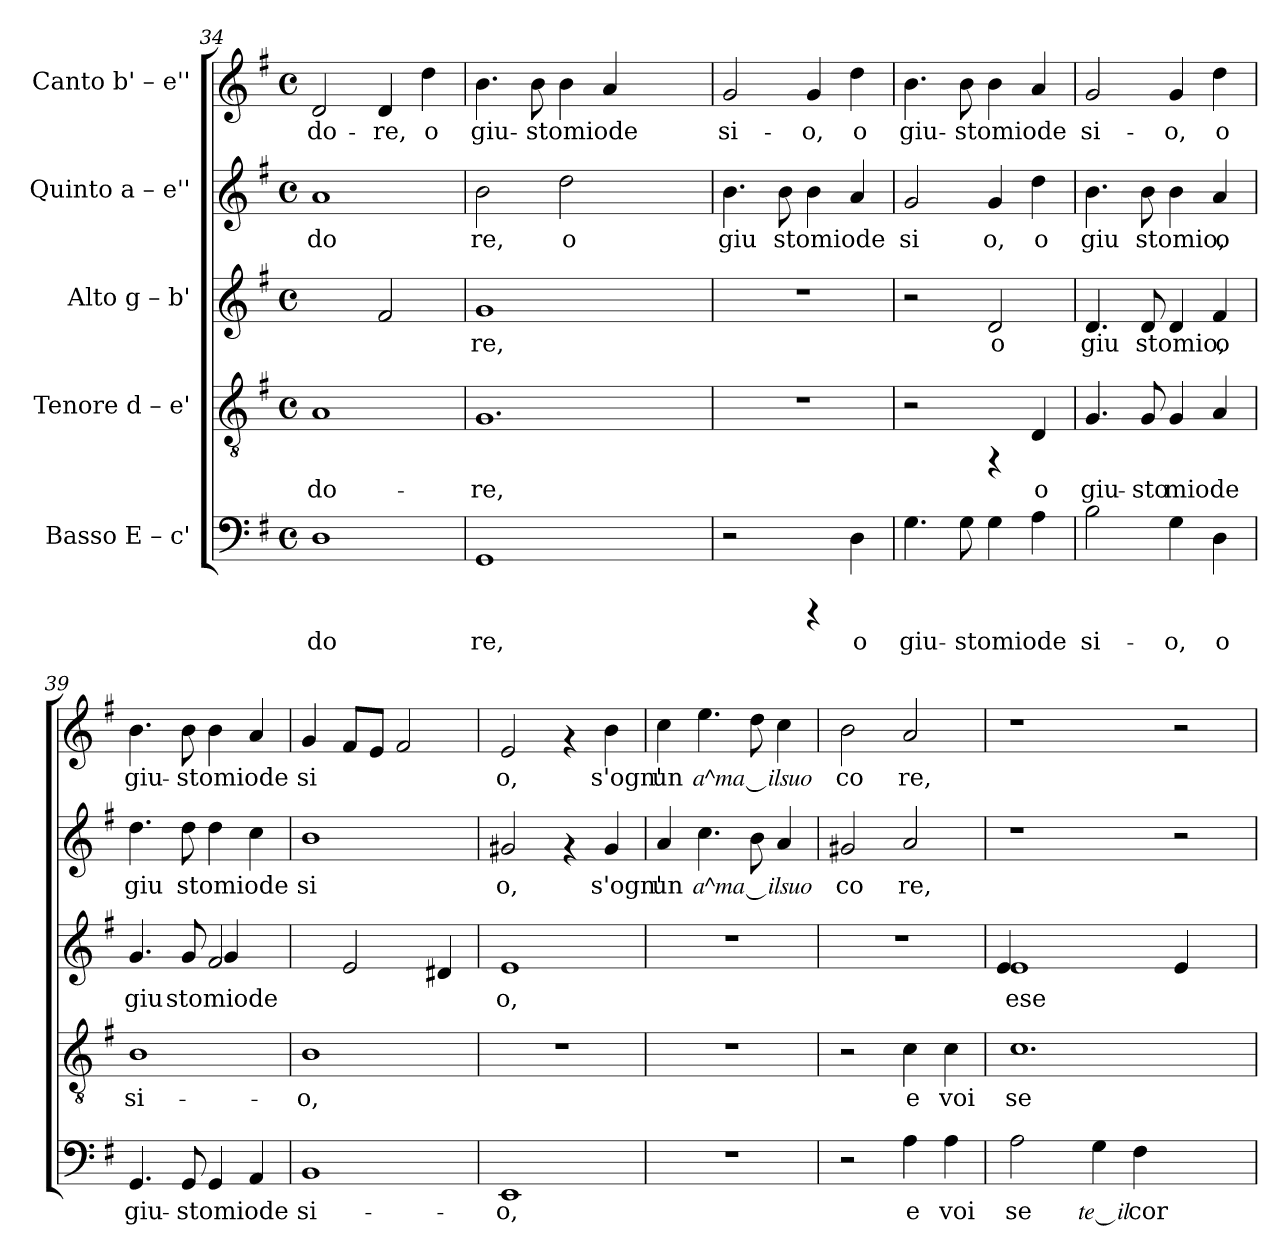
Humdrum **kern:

**kern	**text	**kern	**text	**kern	**text	**kern	**text	**kern	**text
*part5	*part5	*part4	*part4	*part3	*part3	*part2	*part2	*part1	*part1
*staff5	*staff5	*staff4	*staff4	*staff3	*staff3	*staff2	*staff2	*staff1	*staff1
*I"Basso  E – c'	*	*I"Tenore  d – e'	*	*I"Alto  g – b'	*	*I"Quinto  a – e''	*	*I"Canto  b' – e''	*
*clefF4	*	*clefGv2	*	*clefG2	*	*clefG2	*	*clefG2	*
*k[f#]	*	*k[f#]	*	*k[f#]	*	*k[f#]	*	*k[f#]	*
*G:	*	*G:	*	*G:	*	*G:	*	*G:	*
*M4/4	*	*M4/4	*	*M4/4	*	*M4/4	*	*M4/4	*
*met(c)	*	*met(c)	*	*met(c)	*	*met(c)	*	*met(c)	*
=34	=34	=34	=34	=34	=34	=34	=34	=34	=34
!	!LO:LY:b:cj	!	!LO:LY:b:cj	!	!	!	!LO:LY:b:rj	!	!LO:LY:b:rj
1D	do	1A	-do-	2ryy	.	1a	do	2d/	-do-
!	!	!	!	!	!LO:LY:b:rj	!	!	!	!LO:LY:b:rj
.	.	.	.	2f#/	.	.	.	4d/	-re,
!	!	!	!	!	!	!	!	!	!LO:LY:b:rj
.	.	.	.	.	.	.	.	4dd\	o
=35	=35	=35	=35	=35	=35	=35	=35	=35	=35
!	!LO:LY:b:cj	!	!LO:LY:b:cj	!	!LO:LY:b:rj	!	!LO:LY:b:rj	!	!LO:LY:b:rj
1GG	re,	1.G	-re,	1g	re,	2b\	re,	4.b\	giu-
!	!	!	!	!	!	!	!	!	!LO:LY:b:rj
.	.	.	.	.	.	.	.	8b\	-stomiode-
!	!	!	!	!	!	!	!LO:LY:b:rj	!	!LO:LY:b:rj
.	.	.	.	.	.	2dd\	o	4b\	--
!	!	!	!	!	!	!	!	!	!LO:LY:b:rj
.	.	.	.	.	.	.	.	4a/	--
2ryy	.	.	.	2ryy	.	2ryy	.	2ryy	.
!!LO:PB:g=z
=36	=36	=36	=36	=36	=36	=36	=36	=36	=36
!	!	!	!	!	!	!	!LO:LY:b:rj	!	!LO:LY:b:rj
2r	.	1r	.	1r	.	4.b\	giu	2g/	-si-
!	!	!	!	!	!	!	!LO:LY:b:rj	!	!
.	.	.	.	.	.	8b\	stomiode	.	.
!	!	!	!	!	!	!	!LO:LY:b:rj	!	!LO:LY:b:rj
4rCCC	.	.	.	.	.	4b\	.	4g/	-o,
!	!LO:LY:b:cj	!	!	!	!	!	!LO:LY:b:rj	!	!LO:LY:b:rj
4D\	o	.	.	.	.	4a/	.	4dd\	o
=37	=37	=37	=37	=37	=37	=37	=37	=37	=37
!	!LO:LY:b:cj	!	!	!	!	!	!LO:LY:b:rj	!	!LO:LY:b:rj
4.G\	giu-	2r	.	2r	.	2g/	si	4.b\	giu-
!	!LO:LY:b:cj	!	!	!	!	!	!	!	!LO:LY:b:rj
8G\	-stomiode-	.	.	.	.	.	.	8b\	-stomiode-
!	!LO:LY:b:cj	!	!	!	!LO:LY:b:rj	!	!LO:LY:b:rj	!	!LO:LY:b:rj
4G\	--	4rFF	.	2d/	o	4g/	o,	4b\	--
!	!LO:LY:b:cj	!	!LO:LY:b:cj	!	!	!	!LO:LY:b:rj	!	!LO:LY:b:rj
4A\	--	4D/	o	.	.	4dd\	o	4a/	--
=38	=38	=38	=38	=38	=38	=38	=38	=38	=38
!	!LO:LY:b:cj	!	!LO:LY:b:cj	!	!LO:LY:b:rj	!	!LO:LY:b:rj	!	!LO:LY:b:rj
2B\	-si-	4.G/	giu-	4.d/	giu	4.b\	giu	2g/	-si-
!	!	!	!LO:LY:b:cj	!	!LO:LY:b:rj	!	!LO:LY:b:rj	!	!
.	.	8G/	-sto	8d/	stomio,	8b\	stomio,	.	.
!	!LO:LY:b:cj	!	!LO:LY:b:cj	!	!LO:LY:b:rj	!	!LO:LY:b:rj	!	!LO:LY:b:rj
4G\	-o,	4G/	miode-	4d/	.	4b\	.	4g/	-o,
!	!LO:LY:b:cj	!	!LO:LY:b:cj	!	!LO:LY:b:rj	!	!LO:LY:b:rj	!	!LO:LY:b:rj
4D\	o	4A/	--	4f#/	o	4a/	o	4dd\	o
=39	=39	=39	=39	=39	=39	=39	=39	=39	=39
!	!LO:LY:b:cj	!	!LO:LY:b:cj	!	!LO:LY:b:rj	!	!LO:LY:b:rj	!	!LO:LY:b:rj
*	*	*	*	*^	*	*	*	*	*
4.GG/	giu-	1B	-si-	4.g/	2ryy	giu	4.dd\	giu	4.b\	giu-
!	!LO:LY:b:cj	!	!	!	!	!LO:LY:b:rj	!	!LO:LY:b:rj	!	!LO:LY:b:rj
8GG/	-stomiode-	.	.	8g/	.	stomiode	8dd\	stomiode	8b\	-stomiode-
!	!LO:LY:b:cj	!	!	!	!	!LO:LY:b:rj	!	!LO:LY:b:rj	!	!LO:LY:b:rj
4GG/	--	.	.	2f#/	4g/	.	4dd\	.	4b\	--
!	!LO:LY:b:cj	!	!	!	!	!	!	!LO:LY:b:rj	!	!LO:LY:b:rj
4AA/	--	.	.	.	4ryy	.	4cc\	.	4a/	--
=40	=40	=40	=40	=40	=40	=40	=40	=40	=40	=40
!	!LO:LY:b:cj	!	!LO:LY:b:cj	!	!	!	!	!LO:LY:b:rj	!	!LO:LY:b:rj
*	*	*	*	*v	*v	*	*	*	*	*
1BB	-si-	1B	-o,	4ryy	.	1b	si	4g/	-si-
!	!	!	!	!	!	!	!	!	!LO:LY:b:rj
.	.	.	.	2e/	.	.	.	8f#/L	--
!	!	!	!	!	!	!	!	!	!LO:LY:b:rj
.	.	.	.	.	.	.	.	8e/J	--
!	!	!	!	!	!	!	!	!	!LO:LY:b:rj
.	.	.	.	.	.	.	.	2f#/	--
!	!	!	!	!	!LO:LY:b:rj	!	!	!	!
.	.	.	.	4d#X/	.	.	.	.	.
=41	=41	=41	=41	=41	=41	=41	=41	=41	=41
!	!LO:LY:b:cj	!	!	!	!LO:LY:b:rj	!	!LO:LY:b:rj	!	!LO:LY:b:rj
1EE	-o,	1r	.	1e	o,	2g#X/	o,	2e/	-o,
.	.	.	.	.	.	4rf	.	4rf	.
!	!	!	!	!	!	!	!LO:LY:b:rj	!	!LO:LY:b:rj
.	.	.	.	.	.	4g#/	s'ogn'	4b\	s'ogn'
=42	=42	=42	=42	=42	=42	=42	=42	=42	=42
!	!	!	!	!	!	!	!LO:LY:b:rj	!	!LO:LY:b:rj
1r	.	1r	.	1r	.	4a/	un	4cc\	un
!	!	!	!	!	!	!	!LO:LY:b:rj	!	!LO:LY:b:rj
.	.	.	.	.	.	4.cc\	a^ma‿ilsuo	4.ee\	a^ma‿ilsuo-
!	!	!	!	!	!	!	!LO:LY:b:rj	!	!LO:LY:b:rj
.	.	.	.	.	.	8b\	.	8dd\	--
!	!	!	!	!	!	!	!LO:LY:b:rj	!	!LO:LY:b:rj
.	.	.	.	.	.	4a/	.	4cc\	--
!!LO:PB:g=z
=43	=43	=43	=43	=43	=43	=43	=43	=43	=43
!	!	!	!	!	!	!	!LO:LY:b:rj	!	!LO:LY:b:rj
2r	.	2r	.	1r	.	2g#X/	co	2b\	-co
!	!LO:LY:b:cj	!	!LO:LY:b:cj	!	!	!	!LO:LY:b:rj	!	!LO:LY:b:rj
4A\	e	4c\	e	.	.	2a/	re,	2a/	re,
!	!LO:LY:b:cj	!	!LO:LY:b:cj	!	!	!	!	!	!
4A\	voi	4c\	voi	.	.	.	.	.	.
=44	=44	=44	=44	=44	=44	=44	=44	=44	=44
!	!LO:LY:b:cj	!	!LO:LY:b:cj	!	!LO:LY:b:rj	!	!	!	!
*	*	*	*	*^	*	*	*	*	*
2A\	se	1.c	se	1e	4e/	ese	1r	.	1r	.
.	.	.	.	.	4ryy	.	.	.	.	.
!	!LO:LY:b:cj	!	!	!	!	!	!	!	!	!
4G\	te‿il	.	.	.	1ryy	.	.	.	.	.
!	!LO:LY:b:cj	!	!	!	!	!	!	!	!	!
4F#\	cor	.	.	.	.	.	.	.	.	.
!	!	!	!	!	!	!LO:LY:b:rj	!	!	!	!
2ryy	.	.	.	4e/	.	.	2r	.	2r	.
.	.	.	.	4ryy	.	.	.	.	.	.
*	*	*	*	*v	*v	*	*	*	*	*
=	=	=	=	=	=	=	=	=	=
*-	*-	*-	*-	*-	*-	*-	*-	*-	*-
